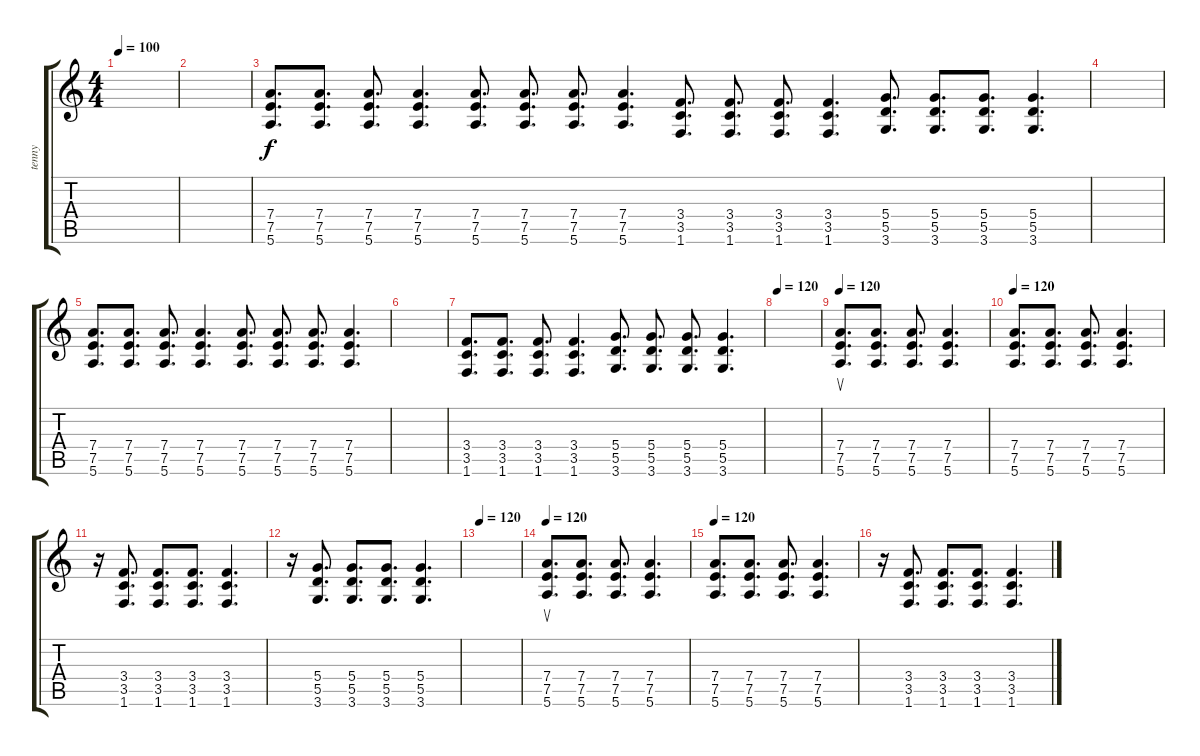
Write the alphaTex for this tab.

\track ("tenny" "tenny") {solo instrument distortionguitar}
\staff {score tabs}
\tuning (E4 B3 G3 D3 A2 E2) {hide}
\ts (4 4)
\tempo 100
\clef g2
\ks c
|
|
(7.4 7.5 5.6).8{d} (7.4 7.5 5.6).8{d} (7.4 7.5 5.6).8{d} (7.4 7.5 5.6).4{d} (7.4 7.5 5.6).8{d} (7.4 7.5 5.6).8{d} (7.4 7.5 5.6).8{d} (7.4 7.5 5.6).4{d} (3.4 3.5 1.6).8{d} (3.4 3.5 1.6).8{d} (3.4 3.5 1.6).8{d} (3.4 3.5 1.6).4{d} (5.4 5.5 3.6).8{d} (5.4 5.5 3.6).8{d} (5.4 5.5 3.6).8{d} (5.4 5.5 3.6).4{d} |
|
(7.4 7.5 5.6).8{d} (7.4 7.5 5.6).8{d} (7.4 7.5 5.6).8{d} (7.4 7.5 5.6).4{d} (7.4 7.5 5.6).8{d} (7.4 7.5 5.6).8{d} (7.4 7.5 5.6).8{d} (7.4 7.5 5.6).4{d} |
|
(3.4 3.5 1.6).8{d} (3.4 3.5 1.6).8{d} (3.4 3.5 1.6).8{d} (3.4 3.5 1.6).4{d} (5.4 5.5 3.6).8{d} (5.4 5.5 3.6).8{d} (5.4 5.5 3.6).8{d} (5.4 5.5 3.6).4{d} |
\tempo 120
|
\tempo 120
(7.4 7.5 5.6).8{d su} (7.4 7.5 5.6).8{d} (7.4 7.5 5.6).8{d} (7.4 7.5 5.6).4{d} |
\tempo 120
(7.4 7.5 5.6).8{d} (7.4 7.5 5.6).8{d} (7.4 7.5 5.6).8{d} (7.4 7.5 5.6).4{d} |
r.16 (3.4 3.5 1.6).8{d} (3.4 3.5 1.6).8{d} (3.4 3.5 1.6).8{d} (3.4 3.5 1.6).4{d} |
r.16 (5.4 5.5 3.6).8{d} (5.4 5.5 3.6).8{d} (5.4 5.5 3.6).8{d} (5.4 5.5 3.6).4{d} |
\tempo 120
|
\tempo 120
(7.4 7.5 5.6).8{d su} (7.4 7.5 5.6).8{d} (7.4 7.5 5.6).8{d} (7.4 7.5 5.6).4{d} |
\tempo 120
(7.4 7.5 5.6).8{d} (7.4 7.5 5.6).8{d} (7.4 7.5 5.6).8{d} (7.4 7.5 5.6).4{d} |
r.16 (3.4 3.5 1.6).8{d} (3.4 3.5 1.6).8{d} (3.4 3.5 1.6).8{d} (3.4 3.5 1.6).4{d}
